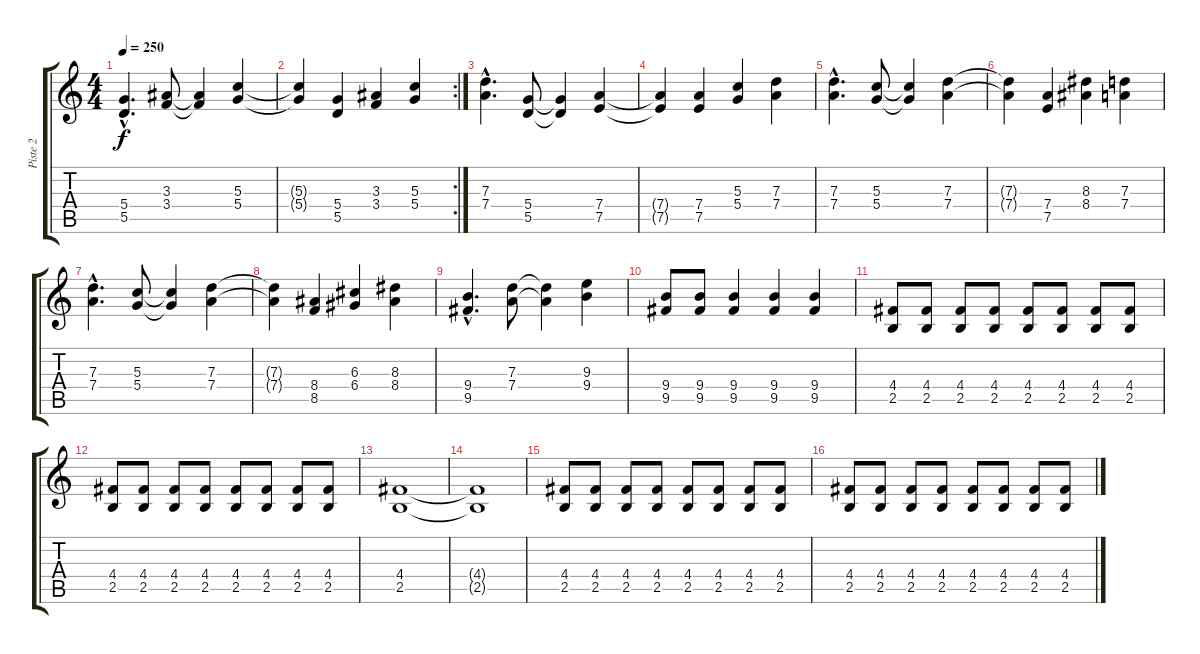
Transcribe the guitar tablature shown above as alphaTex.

\track ("Piste 2" "Piste 2") {instrument distortionguitar}
\staff {score tabs}
\tuning (E4 B3 G3 D3 A2 E2) {hide}
\ts (4 4)
\tempo 250
\clef g2
\ks c
(5.4{hac} 5.5{hac}).4{d dy f} (3.3 3.4).8 (3.3{t} 3.4{t}).4 (5.3 5.4).4 |
\rc 2
(5.3{t} 5.4{t}).4 (5.4 5.5).4 (3.3 3.4).4 (5.3 5.4).4 |
(7.3{hac} 7.4{hac}).4{d} (5.4 5.5).8 (5.4{t} 5.5{t}).4 (7.4 7.5).4 |
(7.4{t} 7.5{t}).4 (7.4 7.5).4 (5.3 5.4).4 (7.3 7.4).4 |
(7.3{hac} 7.4{hac}).4{d} (5.3 5.4).8 (5.3{t} 5.4{t}).4 (7.3 7.4).4 |
(7.3{t} 7.4{t}).4 (7.4 7.5).4 (8.3 8.4).4 (7.3 7.4).4 |
(7.3{hac} 7.4{hac}).4{d} (5.3 5.4).8 (5.3{t} 5.4{t}).4 (7.3 7.4).4 |
(7.3{t} 7.4{t}).4 (8.4 8.5).4 (6.3 6.4).4 (8.3 8.4).4 |
(9.4{hac} 9.5{hac}).4{d} (7.3 7.4).8 (7.3{t} 7.4{t}).4 (9.3 9.4).4 |
(9.4 9.5).8 (9.4 9.5).8 (9.4 9.5).4 (9.4 9.5).4 (9.4 9.5).4 |
(4.4 2.5).8 (4.4 2.5).8 (4.4 2.5).8 (4.4 2.5).8 (4.4 2.5).8 (4.4 2.5).8 (4.4 2.5).8 (4.4 2.5).8 |
(4.4 2.5).8 (4.4 2.5).8 (4.4 2.5).8 (4.4 2.5).8 (4.4 2.5).8 (4.4 2.5).8 (4.4 2.5).8 (4.4 2.5).8 |
(4.4 2.5).1 |
(4.4{t} 2.5{t}).1 |
(4.4 2.5).8 (4.4 2.5).8 (4.4 2.5).8 (4.4 2.5).8 (4.4 2.5).8 (4.4 2.5).8 (4.4 2.5).8 (4.4 2.5).8 |
(4.4 2.5).8 (4.4 2.5).8 (4.4 2.5).8 (4.4 2.5).8 (4.4 2.5).8 (4.4 2.5).8 (4.4 2.5).8 (4.4 2.5).8
